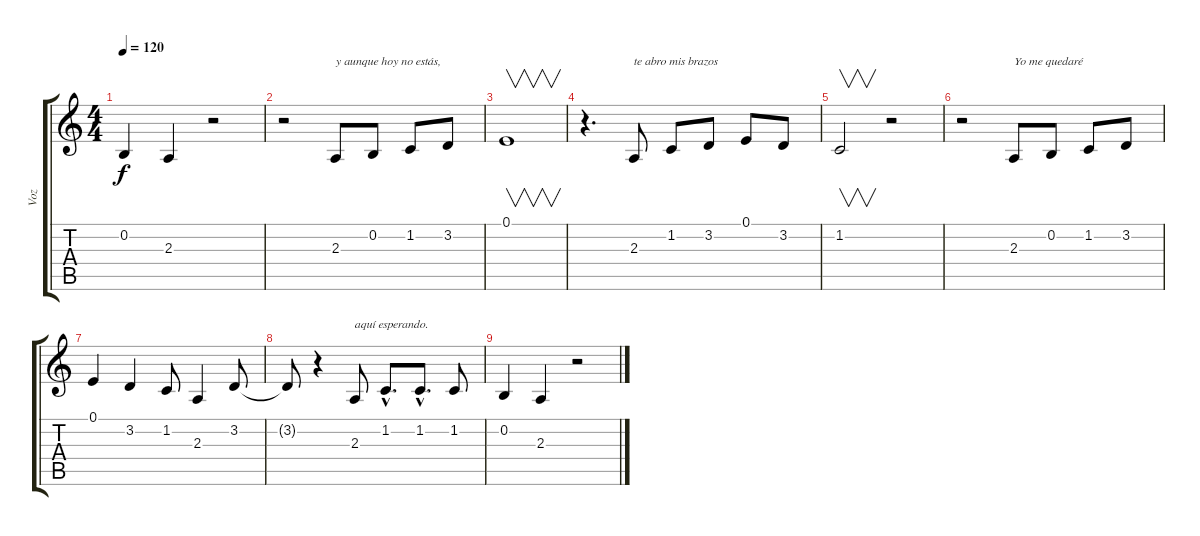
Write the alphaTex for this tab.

\track ("Voz" "Voz") {instrument lead2sawtooth}
\staff {score tabs}
\tuning (E4 B3 G3 D3 A2 E2) {hide}
\ts (4 4)
\tempo 120
\clef g2
\ks c
0.2.4{dy f} 2.3.4 r.2 |
r.2 2.3.8{txt "y aunque hoy no estás,"} 0.2.8 1.2.8 3.2.8 |
0.1.1{v} |
r.4{d} 2.3.8{txt "te abro mis brazos"} 1.2.8 3.2.8 0.1.8 3.2.8 |
1.2.2{v} r.2 |
r.2 2.3.8{txt "Yo me quedaré"} 0.2.8 1.2.8 3.2.8 |
0.1.4 3.2.4 1.2.8 2.3.4 3.2.8 |
3.2{t}.8 r.4 2.3.8{txt "aquí esperando."} 1.2{hac}.8{d} 1.2{hac}.8{d} 1.2.8 |
0.2.4 2.3.4 r.2
